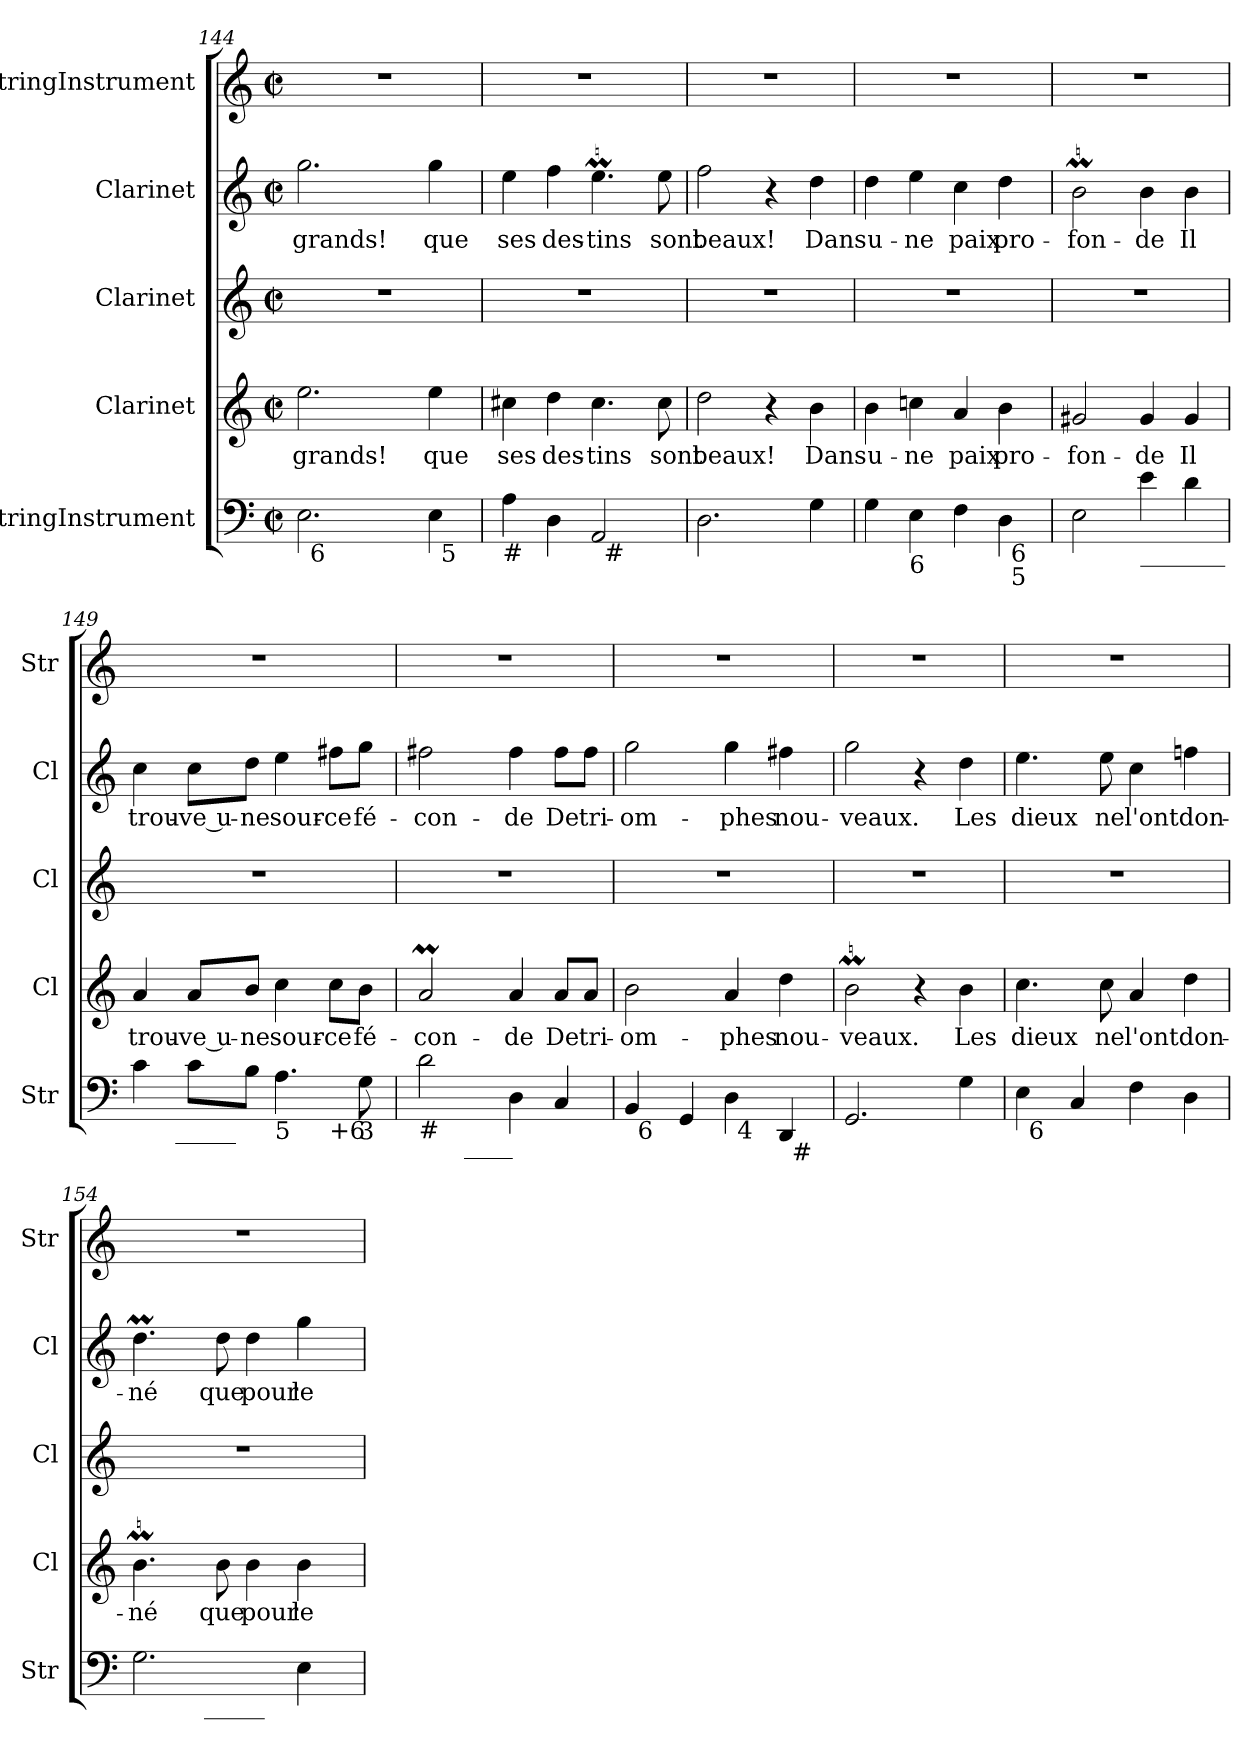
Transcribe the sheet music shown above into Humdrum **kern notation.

**kern	**kern	**text	**kern	**kern	**text	**kern
*part5	*part4	*part4	*part3	*part2	*part2	*part1
*staff5	*staff4	*staff4	*staff3	*staff2	*staff2	*staff1
*I"StringInstrument	*I"Clarinet	*	*I"Clarinet	*I"Clarinet	*	*I"StringInstrument
*I'Str	*I'Cl	*	*I'Cl	*I'Cl	*	*I'Str
*clefF4	*clefG2	*	*clefG2	*clefG2	*	*clefG2
*	*ITrd1c2	*	*ITrd1c2	*ITrd1c2	*	*
*k[]	*k[b-e-]	*	*k[b-e-]	*k[b-e-]	*	*k[]
*C:	*B-:	*	*B-:	*B-:	*	*C:
*M2/2	*M2/2	*	*M2/2	*M2/2	*	*M2/2
*met(c|)	*met(c|)	*	*met(c|)	*met(c|)	*	*met(c|)
=144	=144	=144	=144	=144	=144	=144
*^	*	*	*	*	*	*
*	*^	*	*	*	*	*	*
2.E\	32ryy	2ryy	2.dd\	grands!	1r	2.ff\	grands!	1r
!	!LO:TX:b:t=6	!	!	!	!	!	!	!
.	2ryy	.	.	.	.	.	.	.
.	.	4ryy	.	.	.	.	.	.
.	4...ryy	.	.	.	.	.	.	.
4E\	.	32ryy	4dd\	que	.	4ff\	que	.
!	!	!LO:TX:b:t=5	!	!	!	!	!	!
.	.	8..ryy	.	.	.	.	.	.
=145	=145	=145	=145	=145	=145	=145	=145	=145
!LO:TX:b:t=#	!	!	!	!	!	!	!	!
*	*v	*v	*	*	*	*	*	*
4A\	2ryy	4bn\	ses	1r	4dd\	ses	1r
4D\	.	4cc\	des-	.	4ee-\	des-	.
2AA/	32ryy	4.b\	-tins	.	4.ddM\	-tins	.
!	!LO:TX:b:t=#	!	!	!	!	!	!
.	4...ryy	.	.	.	.	.	.
.	.	8b\	sont	.	8dd\	sont	.
*v	*v	*	*	*	*	*	*
!!LO:LB:g=z
=146	=146	=146	=146	=146	=146	=146
2.D\	2cc\	beaux!	1r	2ee-\	beaux!	1r
.	4r	.	.	4r	.	.
4G\	4a\	Dans	.	4cc\	Dans	.
=147	=147	=147	=147	=147	=147	=147
*^	*	*	*	*	*	*
4G\	2ryy	4a\	u-	1r	4cc\	u-	1r
!LO:TX:b:t=6	!	!	!	!	!	!	!
4E\	.	4b-X\	-ne	.	4dd\	-ne	.
4F\	4ryy	4g/	paix	.	4b-\	paix	.
4D\	32ryy	4a\	pro-	.	4cc\	pro-	.
!	!LO:TX:b:t=6\n5	!	!	!	!	!	!
.	8..ryy	.	.	.	.	.	.
*v	*v	*	*	*	*	*	*
=148	=148	=148	=148	=148	=148	=148
2E\	2f#X/	-fon-	1r	2aM\	-fon-	1r
!LO:TX:b:t=_______	!	!	!	!	!	!
4e\	4f#/	-de	.	4a\	-de	.
4d\	4f#/	Il	.	4a\	Il	.
=149	=149	=149	=149	=149	=149	=149
!LO:TX:b:t=6	!	!	!	!	!	!
*^	*	*	*	*	*	*
*	*^	*	*	*	*	*	*
4c\	8..ryy	2.ryy	4g/	trou-	1r	4b-\	trou-	1r
!	!LO:TX:b:t=_____	!	!	!	!	!	!	!
.	2ryy	.	.	.	.	.	.	.
8c\L	.	.	8g/L	-ve u-	.	8b-\L	-ve u-	.
8B\J	.	.	8a/J	-ne	.	8cc\J	-ne	.
!LO:TX:b:t=5	!	!	!	!	!	!	!	!
4.A\	.	.	4b-\	sour-	.	4dd\	sour-	.
.	4ryy	.	.	.	.	.	.	.
!	!	!LO:TX:b:t=+6	!	!	!	!	!	!
.	.	4ryy	8b-\L	-ce	.	8een\L	-ce	.
!LO:TX:b:t=3	!	!	!	!	!	!	!	!
8G\	.	.	8a\J	fé-	.	8ff\J	fé-	.
.	32ryy	.	.	.	.	.	.	.
=150	=150	=150	=150	=150	=150	=150	=150	=150
!LO:TX:b:t=#	!	!	!	!	!	!	!	!
*	*v	*v	*	*	*	*	*	*
2d\	4ryy	2gM/	-con-	1r	2een\	-con-	1r
!	!LO:TX:b:t=____	!	!	!	!	!	!
.	2.ryy	.	.	.	.	.	.
4D\	.	4g/	-de	.	4ee\	-de	.
4C/	.	8g/L	De	.	8ee\L	De	.
.	.	8g/J	tri-	.	8ee\J	tri-	.
!!LO:LB:g=z
=151	=151	=151	=151	=151	=151	=151	=151
*	*^	*	*	*	*	*	*
4BB/	32ryy	2ryy	2a\	-om-	1r	2ff\	-om-	1r
!	!LO:TX:b:t=6	!	!	!	!	!	!	!
.	2ryy	.	.	.	.	.	.	.
4GG/	.	.	.	.	.	.	.	.
4D\	.	4ryy	4g/	-phes	.	4ff\	-phes	.
!	!LO:TX:b:t=4	!	!	!	!	!	!	!
.	4...ryy	.	.	.	.	.	.	.
4DD/	.	32ryy	4cc\	nou-	.	4een\	nou-	.
!	!	!LO:TX:b:t=#	!	!	!	!	!	!
.	.	8..ryy	.	.	.	.	.	.
*v	*v	*v	*	*	*	*	*	*
=152	=152	=152	=152	=152	=152	=152
2.GG/	2aM\	-veaux.	1r	2ff\	-veaux.	1r
.	4r	.	.	4r	.	.
4G\	4a\	Les	.	4cc\	Les	.
=153	=153	=153	=153	=153	=153	=153
*^	*	*	*	*	*	*
4E\	32ryy	4.b-\	dieux	1r	4.dd\	dieux	1r
!	!LO:TX:b:t=6	!	!	!	!	!	!
.	2ryy	.	.	.	.	.	.
4C/	.	.	.	.	.	.	.
.	.	8b-\	ne	.	8dd\	ne	.
4F\	.	4g/	l'ont	.	4b-\	l'ont	.
.	4...ryy	.	.	.	.	.	.
4D\	.	4cc\	don-	.	4ee-X\	don-	.
=154	=154	=154	=154	=154	=154	=154	=154
2.G\	4ryy	4.aM\	-né	1r	4.ccM\	-né	1r
.	16.ryy	.	.	.	.	.	.
!	!LO:TX:b:t=_____	!	!	!	!	!	!
.	2ryy	.	.	.	.	.	.
.	.	8a\	que	.	8cc\	que	.
.	.	4a\	pour	.	4cc\	pour	.
4E\	.	4a\	le	.	4ff\	le	.
.	8ryy	.	.	.	.	.	.
.	32ryy	.	.	.	.	.	.
*v	*v	*	*	*	*	*	*
=	=	=	=	=	=	=
*-	*-	*-	*-	*-	*-	*-
